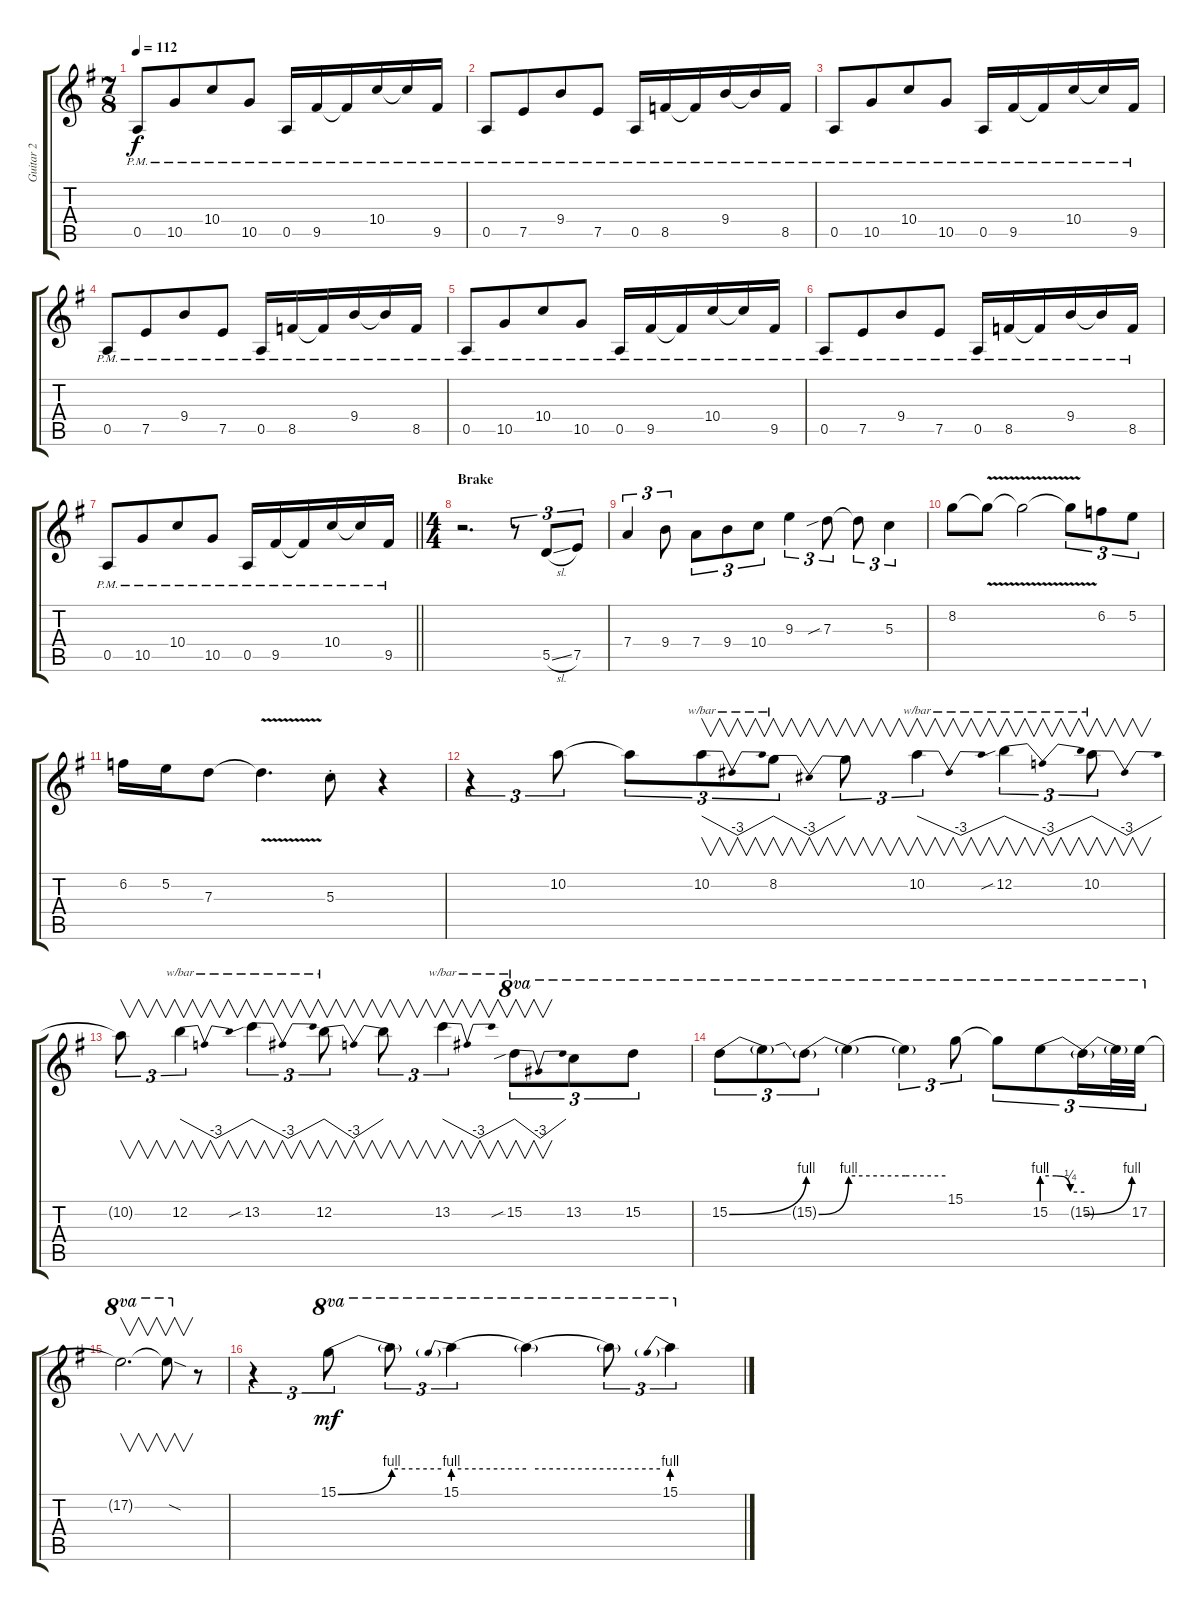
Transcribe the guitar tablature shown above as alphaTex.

\track ("Guitar 2" "Guitar 2") {instrument overdrivenguitar}
\staff {score tabs}
\tuning (E4 B3 G3 D3 A2 E2) {hide}
\ts (7 8)
\tempo 112
\clef g2
\ks g
0.5{pm}.8{dy f} 10.5{pm}.8 10.4{pm}.8 10.5{pm}.8 0.5{pm}.16 9.5{pm}.16 9.5{pm t}.16 10.4{pm}.16 10.4{pm t}.16 9.5{pm}.16 |
0.5{pm}.8 7.5{pm}.8 9.4{pm}.8 7.5{pm}.8 0.5{pm}.16 8.5{pm}.16 8.5{pm t}.16 9.4{pm}.16 9.4{pm t}.16 8.5{pm}.16 |
0.5{pm}.8 10.5{pm}.8 10.4{pm}.8 10.5{pm}.8 0.5{pm}.16 9.5{pm}.16 9.5{pm t}.16 10.4{pm}.16 10.4{pm t}.16 9.5{pm}.16 |
0.5{pm}.8 7.5{pm}.8 9.4{pm}.8 7.5{pm}.8 0.5{pm}.16 8.5{pm}.16 8.5{pm t}.16 9.4{pm}.16 9.4{pm t}.16 8.5{pm}.16 |
0.5{pm}.8 10.5{pm}.8 10.4{pm}.8 10.5{pm}.8 0.5{pm}.16 9.5{pm}.16 9.5{pm t}.16 10.4{pm}.16 10.4{pm t}.16 9.5{pm}.16 |
0.5{pm}.8 7.5{pm}.8 9.4{pm}.8 7.5{pm}.8 0.5{pm}.16 8.5{pm}.16 8.5{pm t}.16 9.4{pm}.16 9.4{pm t}.16 8.5{pm}.16 |
\barLineRight lightlight
0.5{pm}.8 10.5{pm}.8 10.4{pm}.8 10.5{pm}.8 0.5{pm}.16 9.5{pm}.16 9.5{pm t}.16 10.4{pm}.16 10.4{pm t}.16 9.5{pm}.16 |
\ts (4 4)
\section ("" "Brake")
r.2{d} r.8{tu (3 2)} 5.5{sl}.8{tu (3 2)} 7.5.8{tu (3 2)} |
7.4.4{tu (3 2)} 9.4.8{tu (3 2)} 7.4.8{tu (3 2)} 9.4.8{tu (3 2)} 10.4.8{tu (3 2)} 9.3.4{tu (3 2)} 7.3{sib}.8{tu (3 2)} 7.3{t}.8{tu (3 2)} 5.3.4{tu (3 2)} |
8.2.8 8.2{v t}.8 8.2{v t}.2 8.2{v t}.8{tu (3 2)} 6.2.8{tu (3 2)} 5.2.8{tu (3 2)} |
6.2.16 5.2.16 7.3.8 7.3{v t}.4{d} 5.3{st}.8 r.4 |
r.4{tu (3 2)} 10.2.8{tu (3 2)} 10.2{t}.8{tu (3 2)} 10.2.8{v tu (3 2) tbe (dip default 0 0 30 -12 60 0)} 8.2.8{v tu (3 2) tbe (dip default 0 0 30 -12 60 0)} 8.2{t}.8{v tu (3 2)} 10.2.4{v tu (3 2) tbe (dip default 0 0 30 -12 60 0)} 12.2{sib}.4{v tu (3 2) tbe (dip default 0 0 30 -12 60 0)} 10.2.8{v tu (3 2) tbe (dip default 0 0 30 -12 60 0)} |
10.2{t}.8{v tu (3 2)} 12.2.4{v tu (3 2) tbe (dip default 0 0 30 -12 60 0)} 13.2{sib}.4{v tu (3 2) tbe (dip default 0 0 30 -12 60 0)} 12.2.8{v tu (3 2) tbe (dip default 0 0 30 -12 60 0)} 12.2{t}.8{v tu (3 2)} 13.2.4{v tu (3 2) tbe (dip default 0 0 30 -12 60 0)} 15.2{sib}.8{v tu (3 2) tbe (dip default 0 0 30 -12 60 0) ot 8va} 13.2.8{tu (3 2) ot 8va} 15.2.8{tu (3 2) ot 8va} |
15.2{be (bend 0 0 60 4)}.8{tu (3 2) ot 8va} 15.2{t}.8{tu (3 2) ot 8va} 15.2{be (bend 0 0 60 4) t}.8{tu (3 2) ot 8va} 15.2{be (hold 0 4 60 4) t}.4{ot 8va} 15.2{be (hold 0 4 60 4) t}.4{tu (3 2) ot 8va} 15.1.8{tu (3 2) ot 8va} 15.1{t}.8{tu (3 2) ot 8va} 15.2{be (custom 0 4 20 4 40 1 60 1)}.8{tu (3 2) ot 8va} 15.2{be (bend 0 0 60 4) t}.16{tu (3 2) ot 8va} 15.2{t}.32{tu (3 2) ot 8va} 17.2.32{tu (3 2) ot 8va} |
17.2{t}.2{v d ot 8va} 17.2{sod t}.8{v ot 8va} r.8 |
r.4{tu (3 2)} 15.1{be (bend 0 0 60 4)}.8{tu (3 2) ot 8va dy mf} 15.1{be (hold 0 4 60 4) t}.8{tu (3 2) ot 8va} 15.1{be (prebend 0 4 60 4)}.4{tu (3 2) ot 8va} 15.1{be (hold 0 4 60 4) t}.4{ot 8va} 15.1{be (hold 0 4 60 4) t}.8{tu (3 2) ot 8va} 15.1{be (prebend 0 4 60 4)}.4{tu (3 2) ot 8va}
